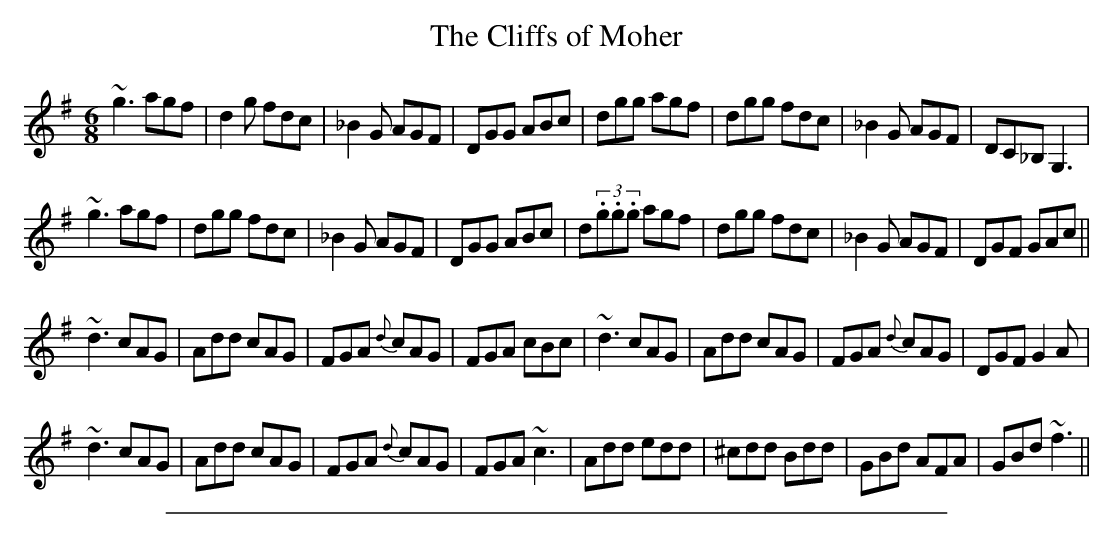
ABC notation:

X:1
T: The Cliffs of Moher
M:6/8
K:G
~g3 agf | d2g fdc | _B2G AGF | DGG ABc |\
dgg agf | dgg fdc | _B2G AGF | DC_B, G,3 |
~g3 agf | dgg fdc | _B2G AGF | DGG ABc |\
d(3.g.g.g agf | dgg fdc | _B2G AGF | DGF GAc ||
~d3 cAG | Add cAG | FGA {d}cAG | FGA cBc |\
~d3 cAG | Add cAG | FGA {d}cAG | DGF G2A |
~d3 cAG | Add cAG | FGA {d}cAG | FGA ~c3 |\
Add edd | ^cdd Bdd | GBd AFA | GBd ~f3 ||
